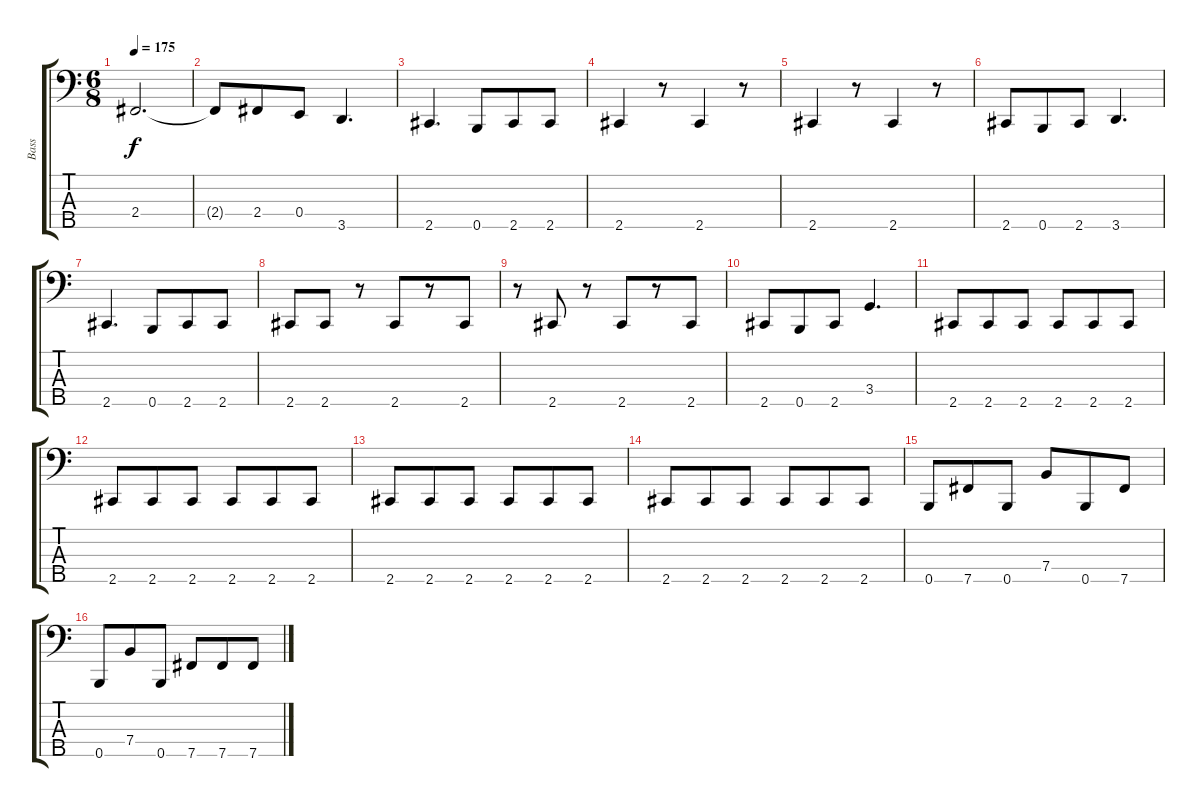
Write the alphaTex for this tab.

\track ("Bass" "Bass") {instrument electricbassfinger}
\staff {score tabs}
\tuning (G2 D2 A1 E1 B0) {hide}
\ts (6 8)
\tempo 175
\clef f4
\ks c
2.4.2{d dy f} |
2.4{t}.8 2.4.8 0.4.8 3.5.4{d} |
2.5.4{d} 0.5.8 2.5.8 2.5.8 |
2.5.4 r.8 2.5.4 r.8 |
2.5.4 r.8 2.5.4 r.8 |
2.5.8 0.5.8 2.5.8 3.5.4{d} |
2.5.4{d} 0.5.8 2.5.8 2.5.8 |
2.5.8 2.5.8 r.8 2.5.8 r.8 2.5.8 |
r.8 2.5.8 r.8 2.5.8 r.8 2.5.8 |
2.5.8 0.5.8 2.5.8 3.4.4{d} |
2.5.8 2.5.8 2.5.8 2.5.8 2.5.8 2.5.8 |
2.5.8 2.5.8 2.5.8 2.5.8 2.5.8 2.5.8 |
2.5.8 2.5.8 2.5.8 2.5.8 2.5.8 2.5.8 |
2.5.8 2.5.8 2.5.8 2.5.8 2.5.8 2.5.8 |
0.5.8 7.5.8 0.5.8 7.4.8 0.5.8 7.5.8 |
0.5.8 7.4.8 0.5.8 7.5.8 7.5.8 7.5.8
